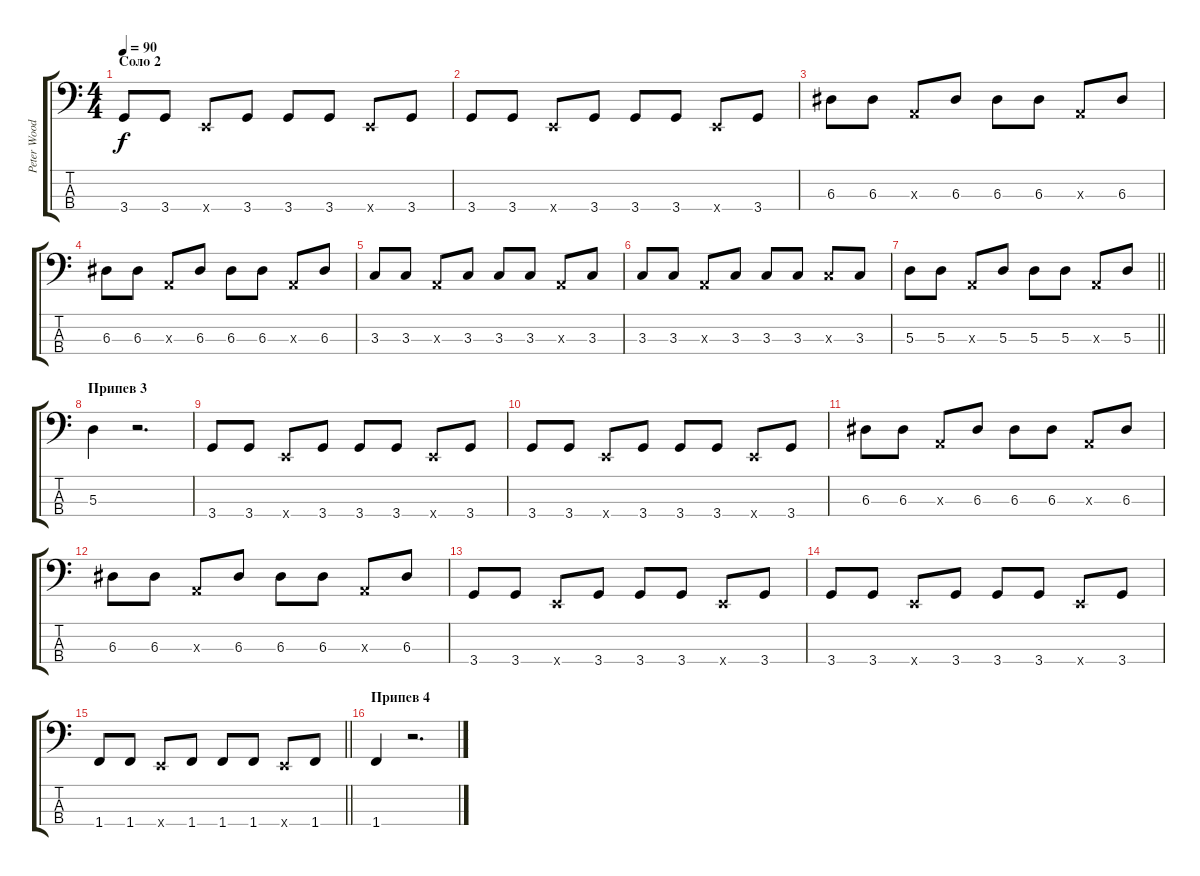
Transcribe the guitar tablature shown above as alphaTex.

\track ("Peter Woodrobe" "Peter Wood") {instrument electricbassfinger}
\staff {score tabs}
\tuning (G2 D2 A1 E1) {hide}
\ts (4 4)
\section ("" "Соло 2")
\tempo 90
\clef f4
\ks c
3.4.8{dy f} 3.4.8 0.4{x}.8 3.4.8 3.4.8 3.4.8 0.4{x}.8 3.4.8 |
3.4.8 3.4.8 0.4{x}.8 3.4.8 3.4.8 3.4.8 0.4{x}.8 3.4.8 |
6.3.8 6.3.8 0.3{x}.8 6.3.8 6.3.8 6.3.8 0.3{x}.8 6.3.8 |
6.3.8 6.3.8 0.3{x}.8 6.3.8 6.3.8 6.3.8 0.3{x}.8 6.3.8 |
3.3.8 3.3.8 0.3{x}.8 3.3.8 3.3.8 3.3.8 0.3{x}.8 3.3.8 |
3.3.8 3.3.8 0.3{x}.8 3.3.8 3.3.8 3.3.8 3.3{x}.8 3.3.8 |
\barLineRight lightlight
5.3.8 5.3.8 0.3{x}.8 5.3.8 5.3.8 5.3.8 0.3{x}.8 5.3.8 |
\section ("" "Припев 3")
5.3.4 r.2{d} |
3.4.8 3.4.8 0.4{x}.8 3.4.8 3.4.8 3.4.8 0.4{x}.8 3.4.8 |
3.4.8 3.4.8 0.4{x}.8 3.4.8 3.4.8 3.4.8 0.4{x}.8 3.4.8 |
6.3.8 6.3.8 0.3{x}.8 6.3.8 6.3.8 6.3.8 0.3{x}.8 6.3.8 |
6.3.8 6.3.8 0.3{x}.8 6.3.8 6.3.8 6.3.8 0.3{x}.8 6.3.8 |
3.4.8 3.4.8 0.4{x}.8 3.4.8 3.4.8 3.4.8 0.4{x}.8 3.4.8 |
3.4.8 3.4.8 0.4{x}.8 3.4.8 3.4.8 3.4.8 0.4{x}.8 3.4.8 |
\barLineRight lightlight
1.4.8 1.4.8 0.4{x}.8 1.4.8 1.4.8 1.4.8 0.4{x}.8 1.4.8 |
\section ("" "Припев 4")
1.4.4 r.2{d}
